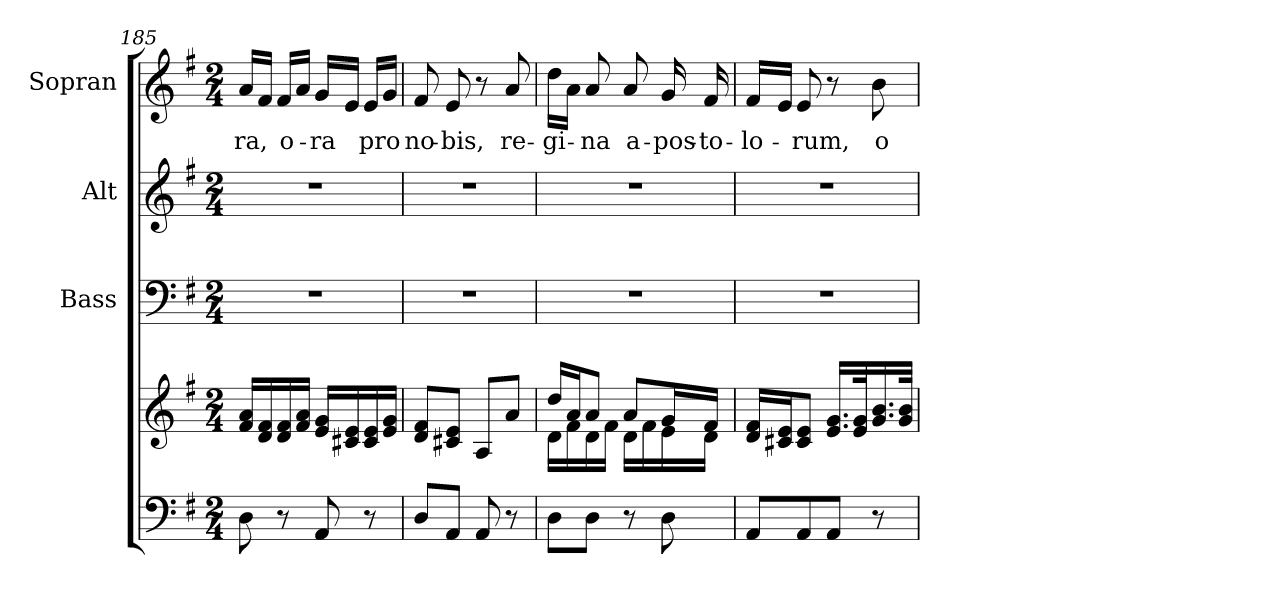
**kern	**kern	**kern	**kern	**kern	**text
*part4	*part4	*part3	*part2	*part1	*part1
*staff5	*staff4	*staff3	*staff2	*staff1	*staff1
*	*	*I"Bass	*I"Alt	*I"Sopran	*
*	*	*I'B.	*I'A.	*I'S.	*
!!LO:PB:g=z
*clefF4	*clefG2	*clefF4	*clefG2	*clefG2	*
*k[f#]	*k[f#]	*k[f#]	*k[f#]	*k[f#]	*
*G:	*G:	*G:	*G:	*G:	*
*M2/4	*M2/4	*M2/4	*M2/4	*M2/4	*
=185	=185	=185	=185	=185	=185
!	!	!	!	!	!LO:LY:b
8D\	16f#/ 16a/LL	2r	2r	16a/LL	-ra,
.	16d/ 16f#/	.	.	16f#/JJ	.
!	!	!	!	!	!LO:LY:b
8r	16d/ 16f#/	.	.	16f#/LL	o-
.	16f#/ 16a/JJ	.	.	16a/JJ	.
!	!	!	!	!	!LO:LY:b
8AA/	16e/ 16g/LL	.	.	16g/LL	-ra
.	16c#X/ 16e/	.	.	16e/JJ	.
!	!	!	!	!	!LO:LY:b
8r	16c#/ 16e/	.	.	16e/LL	pro
.	16e/ 16g/JJ	.	.	16g/JJ	.
=186	=186	=186	=186	=186	=186
!	!	!	!	!	!LO:LY:b
8D/L	8d/ 8f#/L	2r	2r	8f#/	no-
!	!	!	!	!	!LO:LY:b
8AA/J	8c#X/ 8e/J	.	.	8e/	-bis,
8AA/	8A/L	.	.	8r	.
!	!	!	!	!	!LO:LY:b
8r	8a/J	.	.	8a/	re-
=187	=187	=187	=187	=187	=187
*	*^	*	*	*	*
!	!	!	!	!	!	!LO:LY:b
8D\L	16dd/LL	16d\LL	2r	2r	16dd\LL	-gi-
.	16a/J	16f#\	.	.	16a\JJ	.
!	!	!	!	!	!	!LO:LY:b
8D\J	8a/J	16d\	.	.	8a/	-na
.	.	16f#\JJ	.	.	.	.
!	!	!	!	!	!	!LO:LY:b
8r	8a/L	16d\LL	.	.	8a/	a-
.	.	16f#\	.	.	.	.
!	!	!	!	!	!	!LO:LY:b
8D\	16g/L	16e\	.	.	16g/	-pos-
!	!	!	!	!	!	!LO:LY:b
.	16f#/JJ	16d\JJ	.	.	16f#/	-to-
=188	=188	=188	=188	=188	=188	=188
!	!	!	!	!	!	!LO:LY:b
*	*v	*v	*	*	*	*
8AA/L	16d/ 16f#/LL	2r	2r	16f#/LL	-lo-
.	16c#X/ 16e/J	.	.	16e/JJ	.
!	!	!	!	!	!LO:LY:b
8AA/	8c#/ 8e/J	.	.	8e/	-rum,
8AA/J	16.e/ 16.g/LL	.	.	8r	.
.	32e/ 32g/k	.	.	.	.
!	!	!	!	!	!LO:LY:b
8r	16.g/ 16.b/	.	.	8b\	o-
.	32g/ 32b/JJk	.	.	.	.
=	=	=	=	=	=
*-	*-	*-	*-	*-	*-
